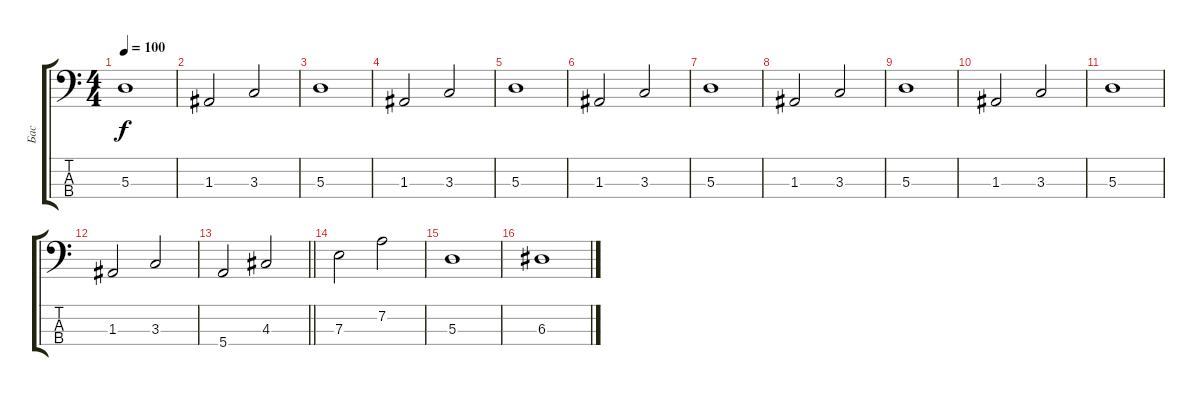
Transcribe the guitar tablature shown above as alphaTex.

\track ("Бас" "Бас") {instrument electricbassfinger}
\staff {score tabs}
\tuning (G2 D2 A1 E1) {hide}
\ts (4 4)
\tempo 100
\clef f4
\ks c
5.3.1{dy f} |
1.3.2 3.3.2 |
5.3.1 |
1.3.2 3.3.2 |
5.3.1 |
1.3.2 3.3.2 |
5.3.1 |
1.3.2 3.3.2 |
5.3.1 |
1.3.2 3.3.2 |
5.3.1 |
1.3.2 3.3.2 |
\barLineRight lightlight
5.4.2 4.3.2 |
7.3.2 7.2.2 |
5.3.1 |
6.3.1
